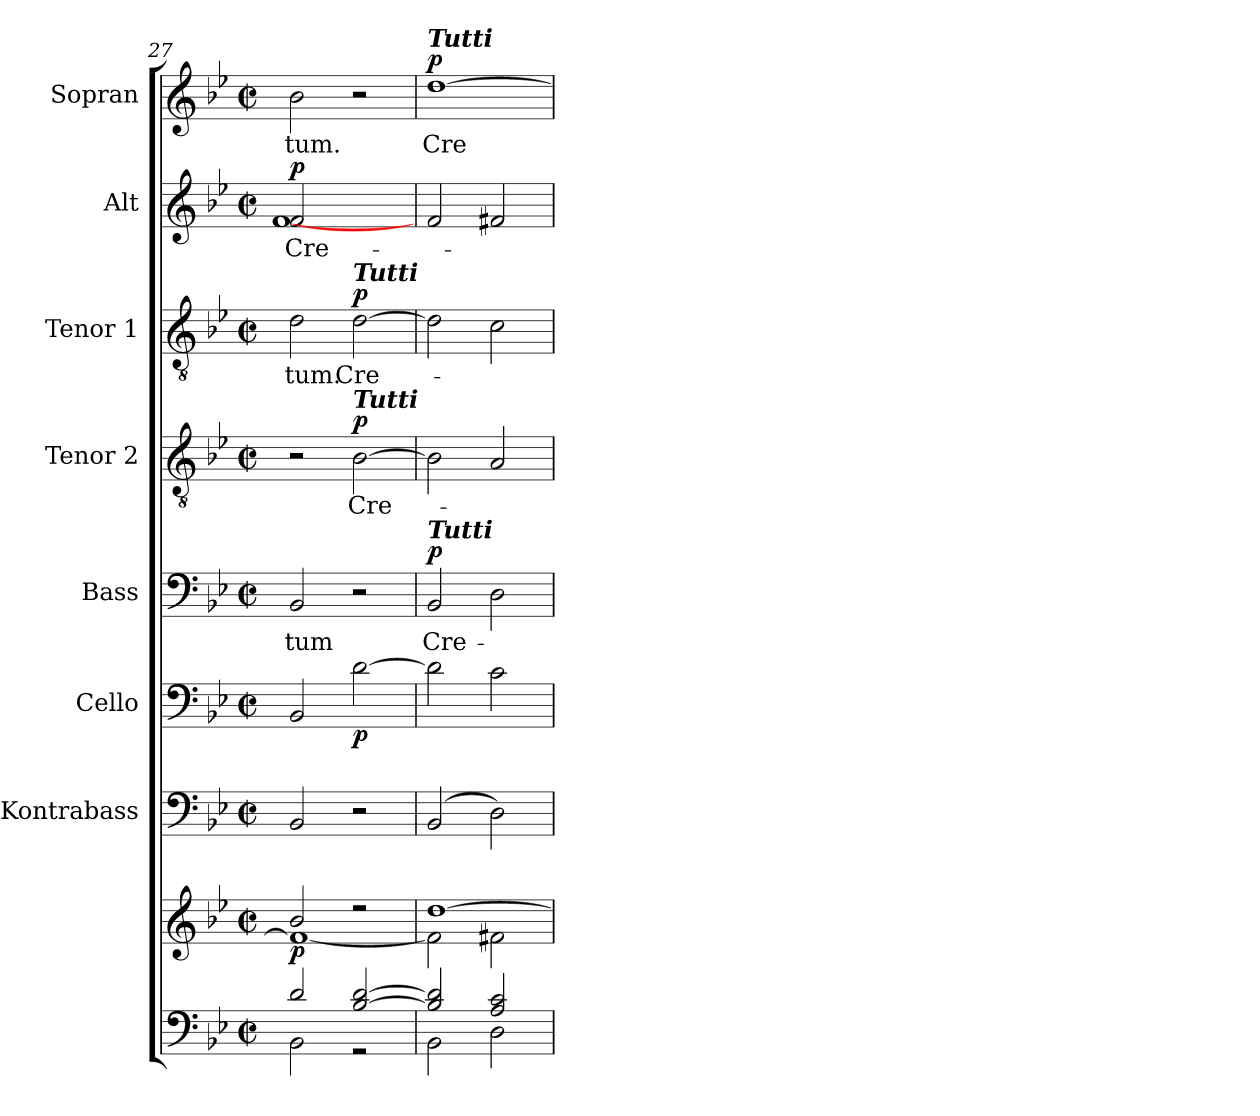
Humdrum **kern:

**kern	**kern	**dynam	**kern	**kern	**dynam	**kern	**text	**dynam	**kern	**text	**dynam	**kern	**text	**dynam	**kern	**text	**dynam	**kern	**text	**dynam
*part8	*part8	*part8	*part7	*part6	*part6	*part5	*part5	*part5	*part4	*part4	*part4	*part3	*part3	*part3	*part2	*part2	*part2	*part1	*part1	*part1
*staff9	*staff8	*staff8/9	*staff7	*staff6	*staff6	*staff5	*staff5	*staff5	*staff4	*staff4	*staff4	*staff3	*staff3	*staff3	*staff2	*staff2	*staff2	*staff1	*staff1	*staff1
*	*	*	*I"Kontrabass	*I"Cello	*	*I"Bass	*	*	*I"Tenor 2	*	*	*I"Tenor 1	*	*	*I"Alt	*	*	*I"Sopran	*	*
*	*	*	*I'Kb.	*	*	*I'B.	*	*	*I'T. 2	*	*	*I'T. 1	*	*	*I'A.	*	*	*I'S.	*	*
*clefF4	*clefG2	*	*clefF4	*clefF4	*	*clefF4	*	*	*clefGv2	*	*	*clefGv2	*	*	*clefG2	*	*	*clefG2	*	*
*	*	*	*ITrd7c12	*	*	*	*	*	*	*	*	*	*	*	*	*	*	*	*	*
*k[b-e-]	*k[b-e-]	*	*k[b-e-]	*k[b-e-]	*	*k[b-e-]	*	*	*k[b-e-]	*	*	*k[b-e-]	*	*	*k[b-e-]	*	*	*k[b-e-]	*	*
*B-:	*B-:	*	*B-:	*B-:	*	*B-:	*	*	*B-:	*	*	*B-:	*	*	*B-:	*	*	*B-:	*	*
*M2/2	*M2/2	*	*M2/2	*M2/2	*	*M2/2	*	*	*M2/2	*	*	*M2/2	*	*	*M2/2	*	*	*M2/2	*	*
*met(c|)	*met(c|)	*	*met(c|)	*met(c|)	*	*met(c|)	*	*	*met(c|)	*	*	*met(c|)	*	*	*met(c|)	*	*	*met(c|)	*	*
=27	=27	=27	=27	=27	=27	=27	=27	=27	=27	=27	=27	=27	=27	=27	=27	=27	=27	=27	=27	=27
*^	*^	*	*	*	*	*	*	*	*	*	*	*	*	*	*	*	*	*	*	*
!	!	!	!	!	!	!	!	!	!	!	!	!	!	!	!	!	!LO:TX:a:Bi:t=Tutti	!	!	!	!	!
!	!	!	!	!	!	!	!	!	!	!	!	!	!	!	!	!	!LO:TX:a:t=tum.	!	!	!	!	!
!	!	!	!	!LO:DY:b	!	!	!	!	!LO:LY:b	!	!	!	!	!	!LO:LY:b	!	!	!LO:LY:b	!LO:DY:a	!	!LO:LY:b	!
*	*	*	*	*	*	*	*	*	*	*	*	*	*	*	*	*	*^	*	*	*	*	*
2d/	2BB-\	2b-/	1f_	p	2BBB-/	2BB-/	.	2BB-/	-tum	.	2r	.	.	2d\	-tum.	.	2f/	[<1f	-Cre-	p	2b-\	-tum.	.
!	!	!	!	!	!	!	!	!	!	!	!	!	!	!LO:TX:a:Bi:t=Tutti	!	!	!	!	!	!	!	!	!
!	!	!	!	!	!	!	!	!	!	!	!LO:TX:a:Bi:t=Tutti	!	!	!	!	!	!	!	!	!	!	!	!
!	!	!	!	!	!	!	!LO:DY:b	!	!	!	!	!LO:LY:b	!LO:DY:a	!	!LO:LY:b	!LO:DY:a	!	!	!	!	!	!	!
[>2B-/ [>2d/	2r	2r	.	.	2r	[2d\	p	2r	.	.	[2B-\	Cre-	p	[2d\	Cre-	p	2ryy	.	.	.	2r	.	.
*	*	*	*	*	*	*	*	*	*	*	*	*	*	*	*	*	*v	*v	*	*	*	*	*
=28	=28	=28	=28	=28	=28	=28	=28	=28	=28	=28	=28	=28	=28	=28	=28	=28	=28	=28	=28	=28	=28	=28
!	!	!	!	!	!	!	!	!	!	!	!	!	!	!	!	!	!	!	!	!LO:TX:a:Bi:t=Tutti	!	!
!	!	!	!	!	!	!	!	!LO:TX:a:Bi:t=Tutti	!	!	!	!	!	!	!	!	!	!	!	!	!	!
!	!	!	!	!	!	!	!	!	!LO:LY:b	!LO:DY:a	!	!	!	!	!	!	!	!	!	!	!LO:LY:b	!LO:DY:a
2B-/] 2d/]	2BB-\	[>1dd	2f\]	.	(2BBB-/	2d\]	.	2BB-/	Cre-	p	2B-\]	.	.	2d\]	.	.	2f/	.	.	[1dd	Cre-	p
2A/ 2c/	2D\	.	2f#X\	.	2DD\)	2c\	.	2D\	.	.	2A/	.	.	2c\	.	.	2f#X/	.	.	.	.	.
*v	*v	*	*	*	*	*	*	*	*	*	*	*	*	*	*	*	*	*	*	*	*	*
*	*v	*v	*	*	*	*	*	*	*	*	*	*	*	*	*	*	*	*	*	*	*
=	=	=	=	=	=	=	=	=	=	=	=	=	=	=	=	=	=	=	=	=
*-	*-	*-	*-	*-	*-	*-	*-	*-	*-	*-	*-	*-	*-	*-	*-	*-	*-	*-	*-	*-
